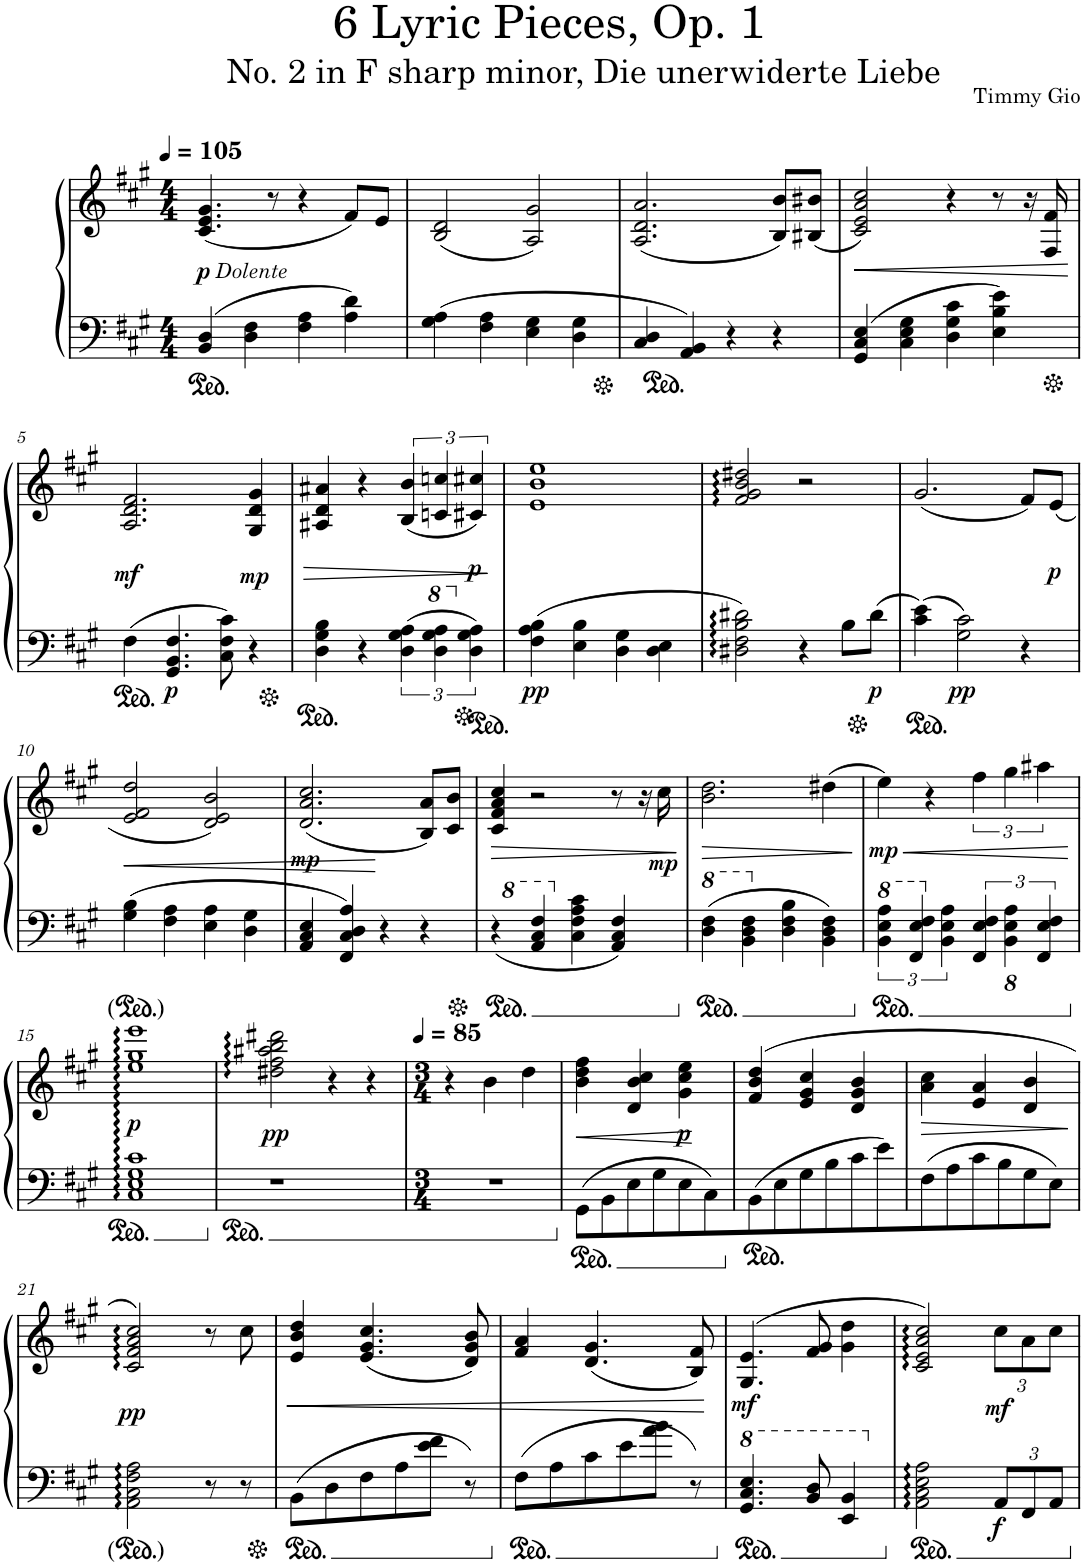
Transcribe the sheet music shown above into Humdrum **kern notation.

**kern	**kern	**dynam
*part1	*part1	*part1
*staff2	*staff1	*staff1/2
*I"Piano	*	*
*I'Pno.	*	*
*clefF4	*clefG2	*
*k[f#c#g#]	*k[f#c#g#]	*
*M4/4	*M4/4	*
*MM105	*MM105	*
=1	=1	=1
!	!LO:TX:b:i:t=Dolente	!
!	!	!LO:DY:b
4BB/ 4D/	(4.c#/ 4.e/ 4.g#/	p
4D\ 4F#\	.	.
.	8r	.
4F#\ 4A\	4r	.
4A\ 4d\	8f#/L)	.
.	8e/J	.
=2	=2	=2
4G#\ 4A\	(2B/ 2d/	.
4F#\ 4A\	.	.
4E\ 4G#\	2A/ 2g#/)	.
4D\ 4G#\	.	.
=3	=3	=3
4C#/ 4D/	(2.A/ 2.d/ 2.a/	.
4AA/ 4BB/	.	.
4r	.	.
4r	8B/ 8b/L)	.
.	(8B#X/ 8b#X/J	.
=4	=4	=4
!	!	!LO:HP:b
4GG#/ 4C#/ 4E/	2c#/ 2e/ 2a/ 2cc#/)	<
4C#\ 4E\ 4G#\	.	.
4D\ 4G#\ 4c#\	4r	.
4E\ 4B\ 4e\	8r	.
.	16r	.
.	16F#/ 16f#/	.
.	.	[
!!LO:LB:g=z
=5	=5	=5
!	!	!LO:DY:b
4F#\	2.A/ 2.d/ 2.f#/	mf
!	!	!LO:DY:b=2
4.GG#/ 4.BB/ 4.F#/	.	p
8C#\ 8F#\ 8c#\	.	.
!	!	!LO:DY:b
4r	4G#/ 4d/ 4g#/	mp
=6	=6	=6
!	!	!LO:HP:b
4D\ 4G#\ 4B\	4A#X/ 4d/ 4a#X/	>
4r	4r	.
6D\ 6G#\ 6A\	(6B/ 6b/	.
*8va	*	*
6d\ 6g#\ 6a\	6cn/ 6ccn/	.
*X8va	*	*
!	!	!LO:DY:b
6D\ 6G#\ 6A\	6c#X/ 6cc#X/)	p
.	.	]
=7	=7	=7
!	!	!LO:DY:b=2
4F#\ 4A\ 4B\	1e 1b 1ee	pp
4E\ 4B\	.	.
4D\ 4G#\	.	.
4D\ 4E\	.	.
=8	=8	=8
2D#X\ 2F#\ 2B\ 2d#X\	2f#/ 2g#/ 2b/ 2dd#X/	.
4r	2r	.
8B\L	.	.
!	!	!LO:DY:b=2
8d#\J	.	p
=9	=9	=9
4c#\ 4e\	(2.g#/	.
!	!	!LO:DY:b=2
2G#\ 2c#\	.	pp
4r	8f#/L)	.
!	!	!LO:DY:b
.	(8e/J	p
!!LO:LB:g=z
=10	=10	=10
!	!	!LO:HP:b
4G#\ 4B\	2e/ 2f#/ 2dd/	<
4F#\ 4A\	.	.
4E\ 4A\	2d/ 2e/ 2b/)	.
4D\ 4G#\	.	.
=11	=11	=11
!	!	!LO:DY:b
4AA/ 4C#/ 4E/	(2.d/ 2.a/ 2.cc#/	mp
4FF#/ 4C#/ 4D/ 4A/	.	.
4r	.	.
4r	8B/ 8a/L)	[
.	8c#/ 8b/J	.
=12	=12	=12
*8va	*	*
!	!	!LO:HP:b
4r	4c#/ 4f#/ 4a/ 4cc#/	>
4A/ 4c#/ 4f#/	2r	.
*X8va	*	*
4C#\ 4F#\ 4A\ 4c#\	.	.
4AA/ 4C#/ 4F#/	8r	.
.	16r	.
!	!	!LO:DY:b
.	16cc#\	mp
.	.	]
=13	=13	=13
*8va	*	*
!	!	!LO:HP:b
4d\ 4f#\	2.b\ 2.dd\	>
4B\ 4d\ 4f#\	.	.
*X8va	*	*
4D\ 4F#\ 4B\	.	.
4BB\ 4D\ 4F#\	(4dd#X\	.
.	.	]
=14	=14	=14
*8va	*	*
!	!	!LO:HP:b
!	!	!LO:DY:n=1:b
6B\ 6e\ 6a\	4ee\)	< mp
6F#/ 6e/ 6f#/	.	.
.	4r	.
*X8va	*	*
6BB\ 6E\ 6A\	.	.
6FF#/ 6E/ 6F#/	6ff#\	.
*8ba	*	*
6BBB\ 6EE\ 6AA\	6gg#\	.
*X8ba	*	*
6FF#/ 6E/ 6F#/	6aa#X\	.
.	.	[
!!LO:LB:g=z
=15	=15	=15
!	!	!LO:DY:b
1C# 1E 1G# 1c#	1ee 1gg# 1eee	p
=16	=16	=16
!	!	!LO:DY:b
1r	2dd#X\ 2ff#\ 2aa#X\ 2bb\ 2ddd#X\	pp
.	4r	.
.	4r	.
=17	=17	=17
*M3/4	*M3/4	*
*	*MM85	*
2.r	4r	.
.	4b\	.
.	4dd\	.
=18	=18	=18
!	!	!LO:HP:b
8GG#\L	4b\ 4dd\ 4ff#\	<
8BB\	.	.
8E\	4d/ 4b/ 4cc#/	.
8G#\	.	.
!	!	!LO:DY:b
8E\	4g#\ 4cc#\ 4ee\	p
8C#\	.	.
.	.	[
=19	=19	=19
8BB\	(4f#/ 4b/ 4dd/	.
8E\	.	.
8G#\	4e/ 4g#/ 4cc#/	.
8B\	.	.
8c#\	4d/ 4g#/ 4b/	.
8e\	.	.
=20	=20	=20
!	!	!LO:HP:b
8F#\	4a\ 4cc#\	>
8A\	.	.
8c#\	4e/ 4a/	.
8B\	.	.
8G#\	4d/ 4b/	.
8E\J	.	.
.	.	]
!!LO:LB:g=z
=21	=21	=21
!	!	!LO:DY:b
2AA\ 2C#\ 2F#\ 2A\	2c#/ 2f#/ 2a/ 2cc#/)	pp
8r	8r	.
8r	8cc#\	.
=22	=22	=22
!	!	!LO:HP:b
8BB\L	4e/ 4b/ 4dd/	<
8D\	.	.
8F#\	(4.e/ 4.g#/ 4.cc#/	.
8A\	.	.
8e\ 8f#\J	.	.
8r	8d/ 8g#/ 8b/)	.
=23	=23	=23
8F#\L	4f#/ 4a/	.
8A\	.	.
8c#\	(4.d/ 4.g#/	.
8e\	.	.
8a\ 8b\J	.	.
8r	8B/ 8f#/)	.
.	.	[
=24	=24	=24
!	!	!LO:DY:b
4.G#/ 4.c#/ 4.e/	(4.G#/ 4.e/	mf
*8va	*	*
8B/ 8d/	8f#/ 8g#/	.
4E/ 4B/	4g#\ 4dd\	.
=25	=25	=25
*X8va	*	*
2AA\ 2C#\ 2E\ 2A\	2c#/ 2e/ 2a/ 2cc#/)	.
*Xbrackettup	*Xbrackettup	*
!	!	!LO:DY:b=2
!	!	!LO:DY:n=1:b
12AA/L	12cc#\L	f mf
12FF#/	12a\	.
12AA/J	12cc#\J	.
=	=	=
*-	*-	*-
